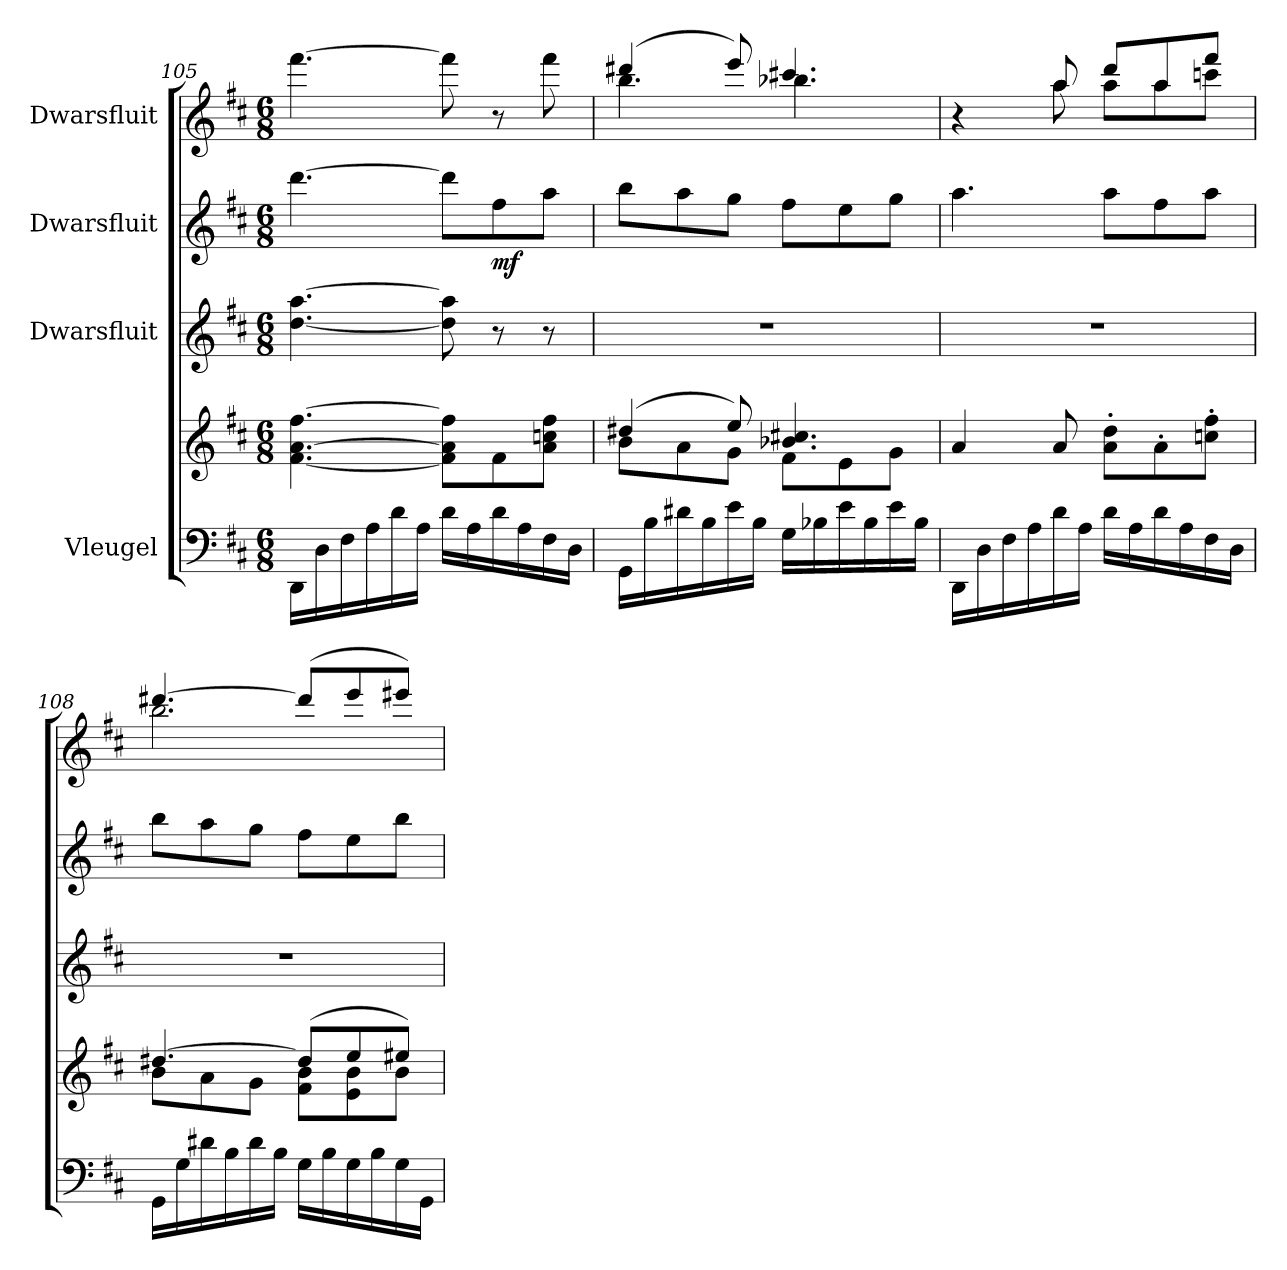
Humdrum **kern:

**kern	**kern	**kern	**kern	**dynam	**kern
*part4	*part4	*part3	*part2	*part2	*part1
*staff5	*staff4	*staff3	*staff2	*staff2	*staff1
*I"Vleugel	*	*I"Dwarsfluit	*I"Dwarsfluit	*	*I"Dwarsfluit
*clefF4	*clefG2	*clefG2	*clefG2	*	*clefG2
*k[f#c#]	*k[f#c#]	*k[f#c#]	*k[f#c#]	*	*k[f#c#]
*M6/8	*M6/8	*M6/8	*M6/8	*	*M6/8
=105	=105	=105	=105	=105	=105
16DD\LL	[4.f#\ [4.a\ [4.ff#\	[4.dd\ [4.aa\	[4.ddd\	.	[4.fff#\
16D\	.	.	.	.	.
16F#\	.	.	.	.	.
16A\	.	.	.	.	.
16d\	.	.	.	.	.
16A\JJ	.	.	.	.	.
16d\LL	8f#\] 8a\] 8ff#\]L	8dd\] 8aa\]	8ddd\L]	.	8fff#\]
16A\	.	.	.	.	.
!	!	!	!	!LO:DY:b	!
16d\	8f#\	8r	8ff#\	mf	8r
16A\	.	.	.	.	.
16F#\	8a\ 8ccn\ 8ff#\J	8r	8aa\J	.	8fff#\
16D\JJ	.	.	.	.	.
=106	=106	=106	=106	=106	=106
*	*^	*	*	*	*^
16GG\LL	(4dd#X/	8b\L	2.r	8bb\L	.	(4ddd#X/	4.bb\
16B\	.	.	.	.	.	.	.
16d#X\	.	8a\	.	8aa\	.	.	.
16B\	.	.	.	.	.	.	.
16e\	8ee/)	8g\J	.	8gg\J	.	8eee/)	.
16B\JJ	.	.	.	.	.	.	.
16G\LL	4.b-X/ 4.cc#X/	8f#\L	.	8ff#\L	.	4.ccc#X/	4.bb-X\
16B-X\	.	.	.	.	.	.	.
16e\	.	8e\	.	8ee\	.	.	.
16B-\	.	.	.	.	.	.	.
16e\	.	8g\J	.	8gg\J	.	.	.
16B-\JJ	.	.	.	.	.	.	.
*	*v	*v	*	*	*	*	*
!!LO:PB:g=z	!!
=107	=107	=107	=107	=107	=107	=107
16DD\LL	4a/	2.r	4.aa\	.	4r	4ryy
16D\	.	.	.	.	.	.
16F#\	.	.	.	.	.	.
16A\	.	.	.	.	.	.
16d\	8a/	.	.	.	8aa/	8aa\
16A\JJ	.	.	.	.	.	.
16d\LL	8a\' 8dd\'L	.	8aa\L	.	8ddd/L	8aa\L
16A\	.	.	.	.	.	.
16d\	8a'\	.	8ff#\	.	8aa/	8aa\
16A\	.	.	.	.	.	.
16F#\	8ccn\' 8ff#\'J	.	8aa\J	.	8fff#/J	8cccn\J
16D\JJ	.	.	.	.	.	.
=108	=108	=108	=108	=108	=108	=108
*	*^	*	*	*	*	*
16GG\LL	[4.dd#X/	8b\L	2.r	8bb\L	.	[4.ddd#X/	2.bb\
16G\	.	.	.	.	.	.	.
16d#X\	.	8a\	.	8aa\	.	.	.
16B\	.	.	.	.	.	.	.
16d#\	.	8g\J	.	8gg\J	.	.	.
16B\JJ	.	.	.	.	.	.	.
16G\LL	(8dd#/L]	8f#\ 8b\L	.	8ff#\L	.	(8ddd#/L]	.
16B\	.	.	.	.	.	.	.
16G\	8ee/	8e\ 8b\	.	8ee\	.	8eee/	.
16B\	.	.	.	.	.	.	.
16G\	8ee#X/J)	8b\J	.	8bb\J	.	8eee#X/J)	.
16GG\JJ	.	.	.	.	.	.	.
*	*v	*v	*	*	*	*v	*v
=	=	=	=	=	=
*-	*-	*-	*-	*-	*-
